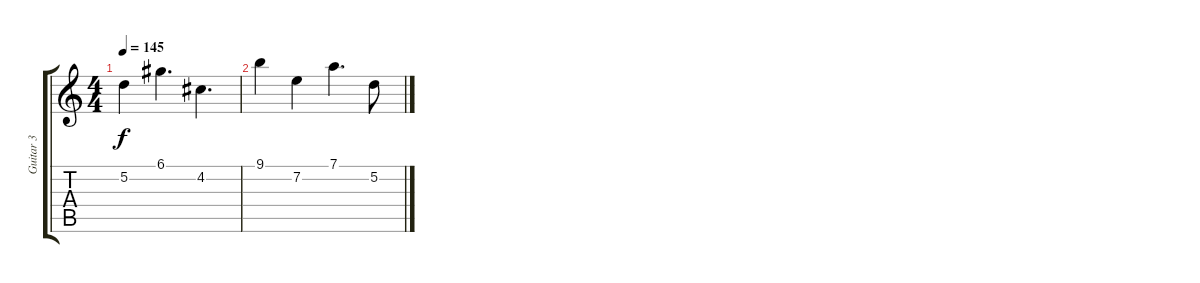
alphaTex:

\track ("Guitar 3" "Guitar 3") {instrument distortionguitar}
\staff {score tabs}
\tuning (D4 A3 F3 C3 G2 C2) {hide}
\ts (4 4)
\tempo 145
\clef g2
\ks c
5.2{t}.4{dy f} 6.1.4{d} 4.2.4{d} |
9.1.4 7.2.4 7.1.4{d} 5.2.8
